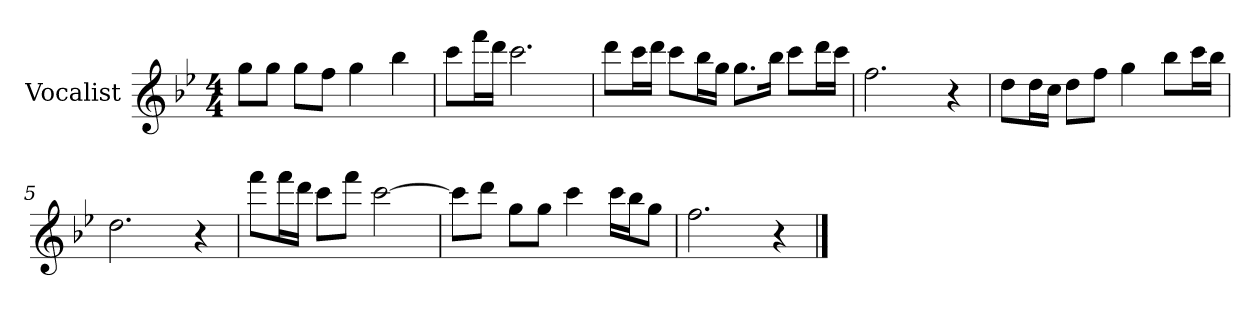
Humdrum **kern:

**kern
*part1
*staff1
*I"Vocalist
*k[b-e-]
*B-:
*M4/4
=
8ggL
8ggJ
8ggL
8ffJ
4gg
4bb-
=1
8cccL
16fffL
16dddJJ
2.ccc
=2
8dddL
16cccL
16dddJJ
8cccL
16bb-L
16ggJJ
8.ggL
16bb-Jk
8cccL
16dddL
16cccJJ
=3
2.ff
4r
=4
8ddL
16ddL
16ccJJ
8ddL
8ffJ
4gg
8bb-L
16cccL
16bb-JJ
=5
2.dd
4r
=6
8fffL
16fffL
16dddJJ
8cccL
8fffJ
[2ccc
=7
8cccL]
8dddJ
8ggL
8ggJ
4ccc
16cccLL
16bb-J
8ggJ
=8
2.ff
4r
==
*-
